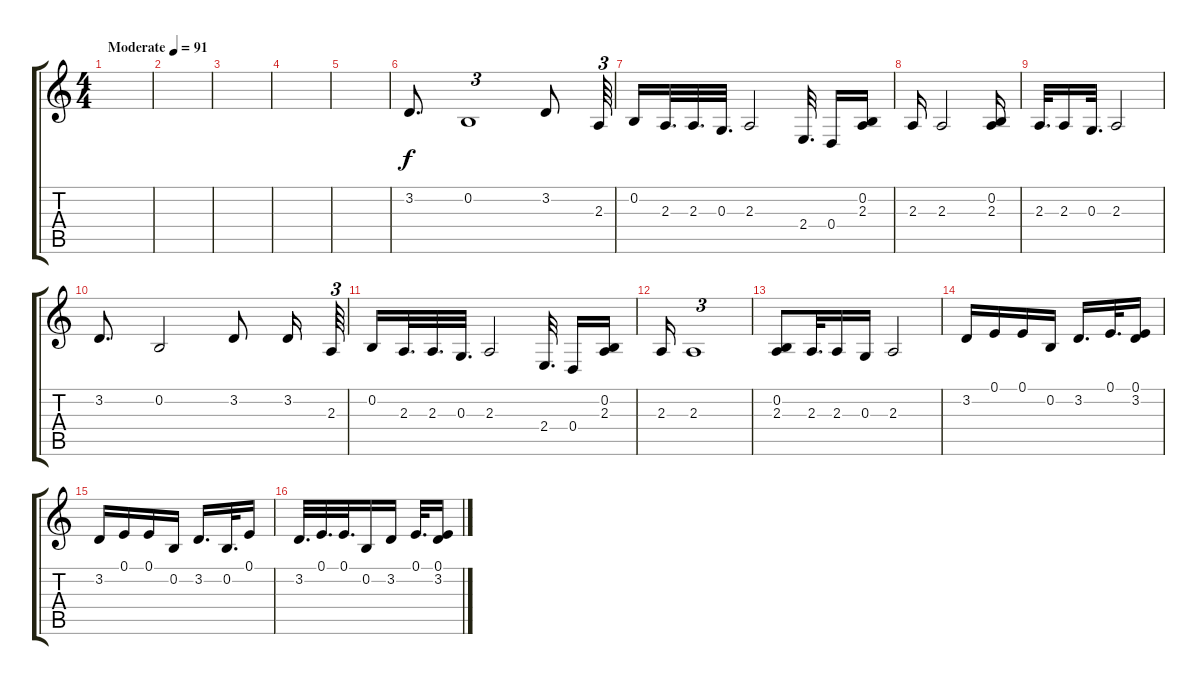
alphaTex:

\track "" {instrument clavinet}
\staff {score tabs}
\tuning (E4 B3 G3 D3 A2 E2) {hide}
\ts (4 4)
\tempo (91 "Moderate")
\clef g2
\ks c
|
|
|
|
|
3.2.8{d} 0.2.1{tu (3 2)} 3.2.8 2.3.64{tu (3 2)} |
0.2.16 2.3.32{d} 2.3.32{d} 0.3.32{d} 2.3.2 2.4.32{d} 0.4.16 (0.2 2.3).16 |
2.3.16 2.3.2 (0.2 2.3).16 |
2.3.32{d} 2.3.16 0.3.32{d} 2.3.2 |
3.2.8{d} 0.2.2 3.2.8 3.2.16 2.3.64{tu (3 2)} |
0.2.16 2.3.32{d} 2.3.32{d} 0.3.32{d} 2.3.2 2.4.32{d} 0.4.16 (0.2 2.3).16 |
2.3.16 2.3.1{tu (3 2)} |
(0.2 2.3).8 2.3.32{d} 2.3.16 0.3.16 2.3.2 |
3.2.16 0.1.16 0.1.16 0.2.16 3.2.16{d} 0.1.32{d} (0.1 3.2).16 |
3.2.16 0.1.16 0.1.16 0.2.16 3.2.16{d} 0.2.32{d} 0.1.16 |
3.2.32{d} 0.1.32{d} 0.1.32{d} 0.2.16 3.2.16 0.1.32{d} (0.1 3.2).16
